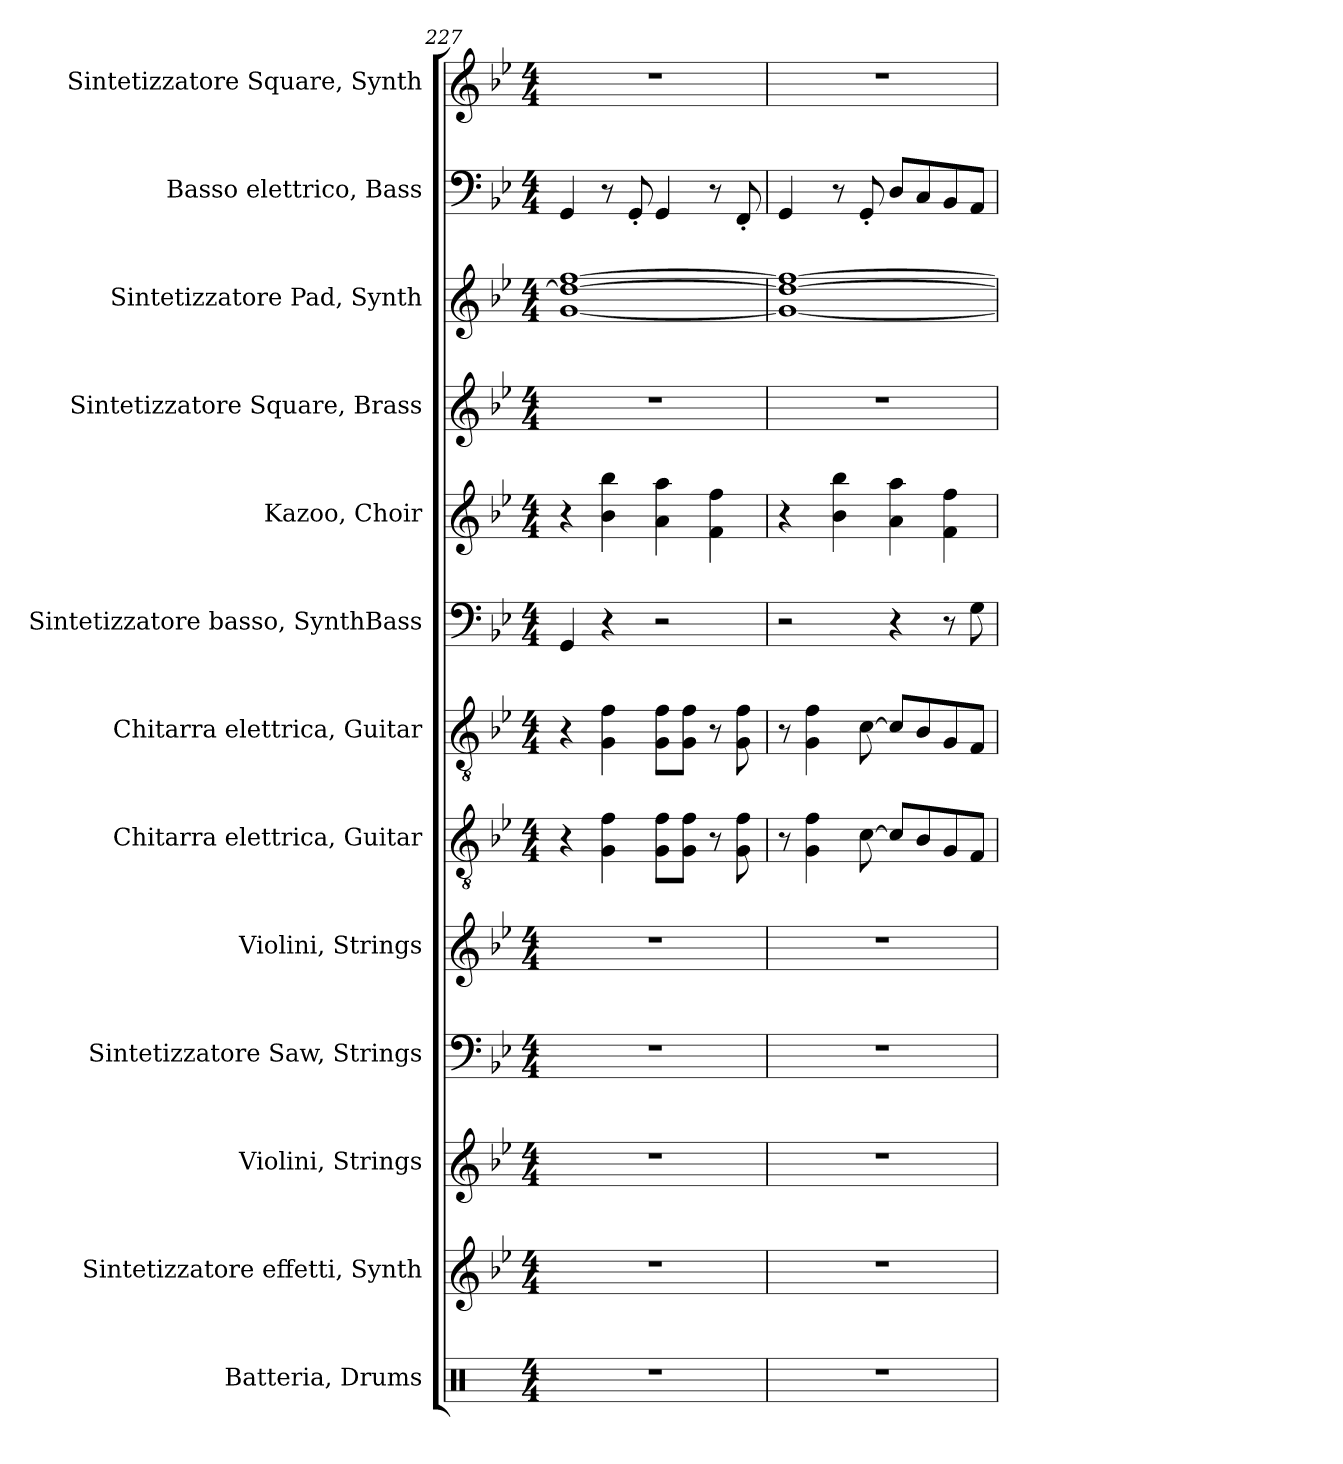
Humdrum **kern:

**kern	**kern	**kern	**kern	**kern	**kern	**kern	**kern	**kern	**kern	**kern	**kern	**kern
*part13	*part12	*part11	*part10	*part9	*part8	*part7	*part6	*part5	*part4	*part3	*part2	*part1
*staff13	*staff12	*staff11	*staff10	*staff9	*staff8	*staff7	*staff6	*staff5	*staff4	*staff3	*staff2	*staff1
*I"Batteria, Drums	*I"Sintetizzatore effetti, Synth	*I"Violini, Strings	*I"Sintetizzatore Saw, Strings	*I"Violini, Strings	*I"Chitarra elettrica, Guitar	*I"Chitarra elettrica, Guitar	*I"Sintetizzatore basso, SynthBass	*I"Kazoo, Choir	*I"Sintetizzatore Square, Brass	*I"Sintetizzatore Pad, Synth	*I"Basso elettrico, Bass	*I"Sintetizzatore Square, Synth
*I'Batt.	*I'Sint.	*I'Vl.	*I'Sint.	*I'Vl.	*I'Chit. el.	*I'Chit. el.	*I'Sint.	*I'Kaz.	*I'Sint.	*I'Sint.	*I'B. el.	*I'Sint.
*clefX	*clefG2	*clefG2	*clefF4	*clefG2	*clefGv2	*clefGv2	*clefF4	*clefG2	*clefG2	*clefG2	*clefF4	*clefG2
*	*	*	*	*	*	*	*	*	*	*	*ITrd7c12	*
*k[]	*k[b-e-]	*k[b-e-]	*k[b-e-]	*k[b-e-]	*k[b-e-]	*k[b-e-]	*k[b-e-]	*k[b-e-]	*k[b-e-]	*k[b-e-]	*k[b-e-]	*k[b-e-]
*M4/4	*M4/4	*M4/4	*M4/4	*M4/4	*M4/4	*M4/4	*M4/4	*M4/4	*M4/4	*M4/4	*M4/4	*M4/4
=227	=227	=227	=227	=227	=227	=227	=227	=227	=227	=227	=227	=227
1r	1r	1r	1r	1r	4r	4r	4GG/	4r	1r	[1g 1dd_ [1ff	4GGG/	1r
.	.	.	.	.	4G\ 4f\	4G\ 4f\	4r	4b-\ 4bb-\	.	.	8r	.
.	.	.	.	.	.	.	.	.	.	.	8GGG'/	.
.	.	.	.	.	8G\ 8f\L	8G\ 8f\L	2r	4a\ 4aa\	.	.	4GGG/	.
.	.	.	.	.	8G\ 8f\J	8G\ 8f\J	.	.	.	.	.	.
.	.	.	.	.	8r	8r	.	4f\ 4ff\	.	.	8r	.
.	.	.	.	.	8G\ 8f\	8G\ 8f\	.	.	.	.	8FFF'/	.
=228	=228	=228	=228	=228	=228	=228	=228	=228	=228	=228	=228	=228
1r	1r	1r	1r	1r	8r	8r	2r	4r	1r	1g_ 1dd_ 1ff_	4GGG/	1r
.	.	.	.	.	4G\ 4f\	4G\ 4f\	.	.	.	.	.	.
.	.	.	.	.	.	.	.	4b-\ 4bb-\	.	.	8r	.
.	.	.	.	.	[8c\	[8c\	.	.	.	.	8GGG'/	.
.	.	.	.	.	8c/L]	8c/L]	4r	4a\ 4aa\	.	.	8DD/L	.
.	.	.	.	.	8B-/	8B-/	.	.	.	.	8CC/	.
.	.	.	.	.	8G/	8G/	8r	4f\ 4ff\	.	.	8BBB-/	.
.	.	.	.	.	8F/J	8F/J	8G\	.	.	.	8AAA/J	.
=	=	=	=	=	=	=	=	=	=	=	=	=
*-	*-	*-	*-	*-	*-	*-	*-	*-	*-	*-	*-	*-
